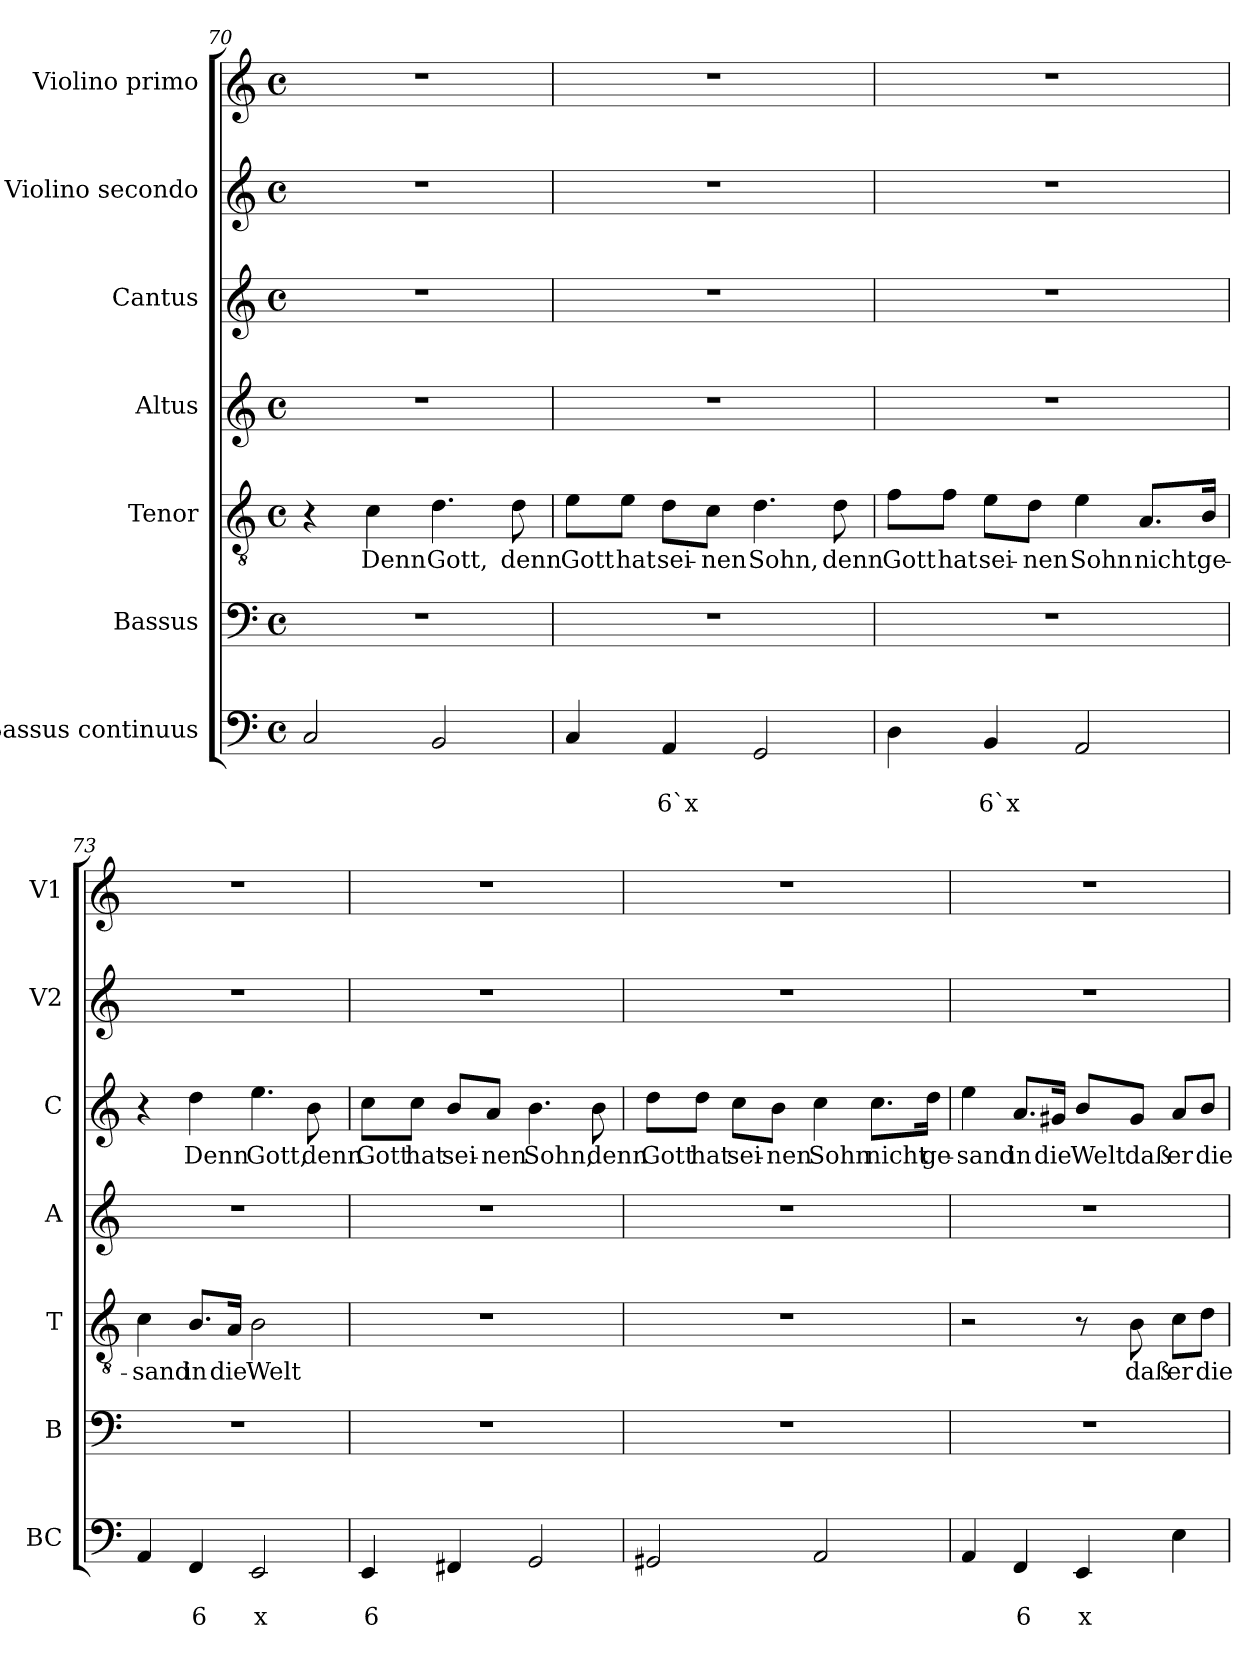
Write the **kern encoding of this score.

**kern	**text	**text	**kern	**kern	**text	**kern	**kern	**text	**kern	**kern
*part7	*part7	*part7	*part6	*part5	*part5	*part4	*part3	*part3	*part2	*part1
*staff7	*staff7	*staff7	*staff6	*staff5	*staff5	*staff4	*staff3	*staff3	*staff2	*staff1
*I"Bassus continuus	*	*	*I"Bassus	*I"Tenor	*	*I"Altus	*I"Cantus	*	*I"Violino secondo	*I"Violino primo
*I'BC	*	*	*I'B	*I'T	*	*I'A	*I'C	*	*I'V2	*I'V1
!!LO:LB:g=z
*clefF4	*	*	*clefF4	*clefGv2	*	*clefG2	*clefG2	*	*clefG2	*clefG2
*k[]	*	*	*k[]	*k[]	*	*k[]	*k[]	*	*k[]	*k[]
*C:	*	*	*C:	*C:	*	*C:	*C:	*	*C:	*C:
*M4/4	*	*	*M4/4	*M4/4	*	*M4/4	*M4/4	*	*M4/4	*M4/4
*met(c)	*	*	*met(c)	*met(c)	*	*met(c)	*met(c)	*	*met(c)	*met(c)
=70	=70	=70	=70	=70	=70	=70	=70	=70	=70	=70
2C/	.	.	1r	4r	.	1r	1r	.	1r	1r
!	!	!	!	!	!LO:LY:b	!	!	!	!	!
.	.	.	.	4c\	Denn	.	.	.	.	.
!	!	!	!	!	!LO:LY:b	!	!	!	!	!
2BB/	.	.	.	4.d\	Gott,	.	.	.	.	.
!	!	!	!	!	!LO:LY:b	!	!	!	!	!
.	.	.	.	8d\	denn	.	.	.	.	.
=71	=71	=71	=71	=71	=71	=71	=71	=71	=71	=71
!	!	!	!	!	!LO:LY:b	!	!	!	!	!
4C/	.	.	1r	8e\L	Gott	1r	1r	.	1r	1r
!	!	!	!	!	!LO:LY:b	!	!	!	!	!
.	.	.	.	8e\J	hat	.	.	.	.	.
!	!	!LO:LY:b	!	!	!LO:LY:b	!	!	!	!	!
4AA/	.	6`x	.	8d\L	sei-	.	.	.	.	.
!	!	!	!	!	!LO:LY:b	!	!	!	!	!
.	.	.	.	8c\J	-nen	.	.	.	.	.
!	!	!	!	!	!LO:LY:b	!	!	!	!	!
2GG/	.	.	.	4.d\	Sohn,	.	.	.	.	.
!	!	!	!	!	!LO:LY:b	!	!	!	!	!
.	.	.	.	8d\	denn	.	.	.	.	.
=72	=72	=72	=72	=72	=72	=72	=72	=72	=72	=72
!	!	!	!	!	!LO:LY:b	!	!	!	!	!
4D\	.	.	1r	8f\L	Gott	1r	1r	.	1r	1r
!	!	!	!	!	!LO:LY:b	!	!	!	!	!
.	.	.	.	8f\J	hat	.	.	.	.	.
!	!	!LO:LY:b	!	!	!LO:LY:b	!	!	!	!	!
4BB/	.	6`x	.	8e\L	sei-	.	.	.	.	.
!	!	!	!	!	!LO:LY:b	!	!	!	!	!
.	.	.	.	8d\J	-nen	.	.	.	.	.
!	!	!	!	!	!LO:LY:b	!	!	!	!	!
2AA/	.	.	.	4e\	Sohn	.	.	.	.	.
!	!	!	!	!	!LO:LY:b	!	!	!	!	!
.	.	.	.	8.A/L	nicht	.	.	.	.	.
!	!	!	!	!	!LO:LY:b	!	!	!	!	!
.	.	.	.	16B/Jk	ge-	.	.	.	.	.
=73	=73	=73	=73	=73	=73	=73	=73	=73	=73	=73
!	!	!	!	!	!LO:LY:b	!	!	!	!	!
4AA/	.	.	1r	4c\	-sand	1r	4r	.	1r	1r
!	!	!LO:LY:b	!	!	!LO:LY:b	!	!	!LO:LY:b	!	!
4FF/	.	6	.	8.B/L	in	.	4dd\	Denn	.	.
!	!	!	!	!	!LO:LY:b	!	!	!	!	!
.	.	.	.	16A/Jk	die	.	.	.	.	.
!	!	!LO:LY:b	!	!	!LO:LY:b	!	!	!LO:LY:b	!	!
2EE/	.	x	.	2B\	Welt	.	4.ee\	Gott,	.	.
!	!	!	!	!	!	!	!	!LO:LY:b	!	!
.	.	.	.	.	.	.	8b\	denn	.	.
=74	=74	=74	=74	=74	=74	=74	=74	=74	=74	=74
!	!	!LO:LY:b	!	!	!	!	!	!LO:LY:b	!	!
4EE/	.	6	1r	1r	.	1r	8cc\L	Gott	1r	1r
!	!	!	!	!	!	!	!	!LO:LY:b	!	!
.	.	.	.	.	.	.	8cc\J	hat	.	.
!	!	!	!	!	!	!	!	!LO:LY:b	!	!
4FF#X/	.	.	.	.	.	.	8b/L	sei-	.	.
!	!	!	!	!	!	!	!	!LO:LY:b	!	!
.	.	.	.	.	.	.	8a/J	-nen	.	.
!	!	!	!	!	!	!	!	!LO:LY:b	!	!
2GG/	.	.	.	.	.	.	4.b\	Sohn,	.	.
!	!	!	!	!	!	!	!	!LO:LY:b	!	!
.	.	.	.	.	.	.	8b\	denn	.	.
!!LO:PB:g=z
=75	=75	=75	=75	=75	=75	=75	=75	=75	=75	=75
!	!	!	!	!	!	!	!	!LO:LY:b	!	!
2GG#X/	.	.	1r	1r	.	1r	8dd\L	Gott	1r	1r
!	!	!	!	!	!	!	!	!LO:LY:b	!	!
.	.	.	.	.	.	.	8dd\J	hat	.	.
!	!	!	!	!	!	!	!	!LO:LY:b	!	!
.	.	.	.	.	.	.	8cc\L	sei-	.	.
!	!	!	!	!	!	!	!	!LO:LY:b	!	!
.	.	.	.	.	.	.	8b\J	-nen	.	.
!	!	!	!	!	!	!	!	!LO:LY:b	!	!
2AA/	.	.	.	.	.	.	4cc\	Sohn	.	.
!	!	!	!	!	!	!	!	!LO:LY:b	!	!
.	.	.	.	.	.	.	8.cc\L	nicht	.	.
!	!	!	!	!	!	!	!	!LO:LY:b	!	!
.	.	.	.	.	.	.	16dd\Jk	ge-	.	.
=76	=76	=76	=76	=76	=76	=76	=76	=76	=76	=76
!	!	!	!	!	!	!	!	!LO:LY:b	!	!
4AA/	.	.	1r	2r	.	1r	4ee\	-sand	1r	1r
!	!	!LO:LY:b	!	!	!	!	!	!LO:LY:b	!	!
4FF/	.	6	.	.	.	.	8.a/L	in	.	.
!	!	!	!	!	!	!	!	!LO:LY:b	!	!
.	.	.	.	.	.	.	16g#X/Jk	die	.	.
!	!	!LO:LY:b	!	!	!	!	!	!LO:LY:b	!	!
4EE/	.	x	.	8r	.	.	8b/L	Welt	.	.
!	!	!	!	!	!LO:LY:b	!	!	!LO:LY:b	!	!
.	.	.	.	8B\	daß	.	8g#/J	daß	.	.
!	!	!	!	!	!LO:LY:b	!	!	!LO:LY:b	!	!
4E\	.	.	.	8c\L	er	.	8a/L	er	.	.
!	!	!	!	!	!LO:LY:b	!	!	!LO:LY:b	!	!
.	.	.	.	8d\J	die	.	8b/J	die	.	.
=	=	=	=	=	=	=	=	=	=	=
*-	*-	*-	*-	*-	*-	*-	*-	*-	*-	*-
